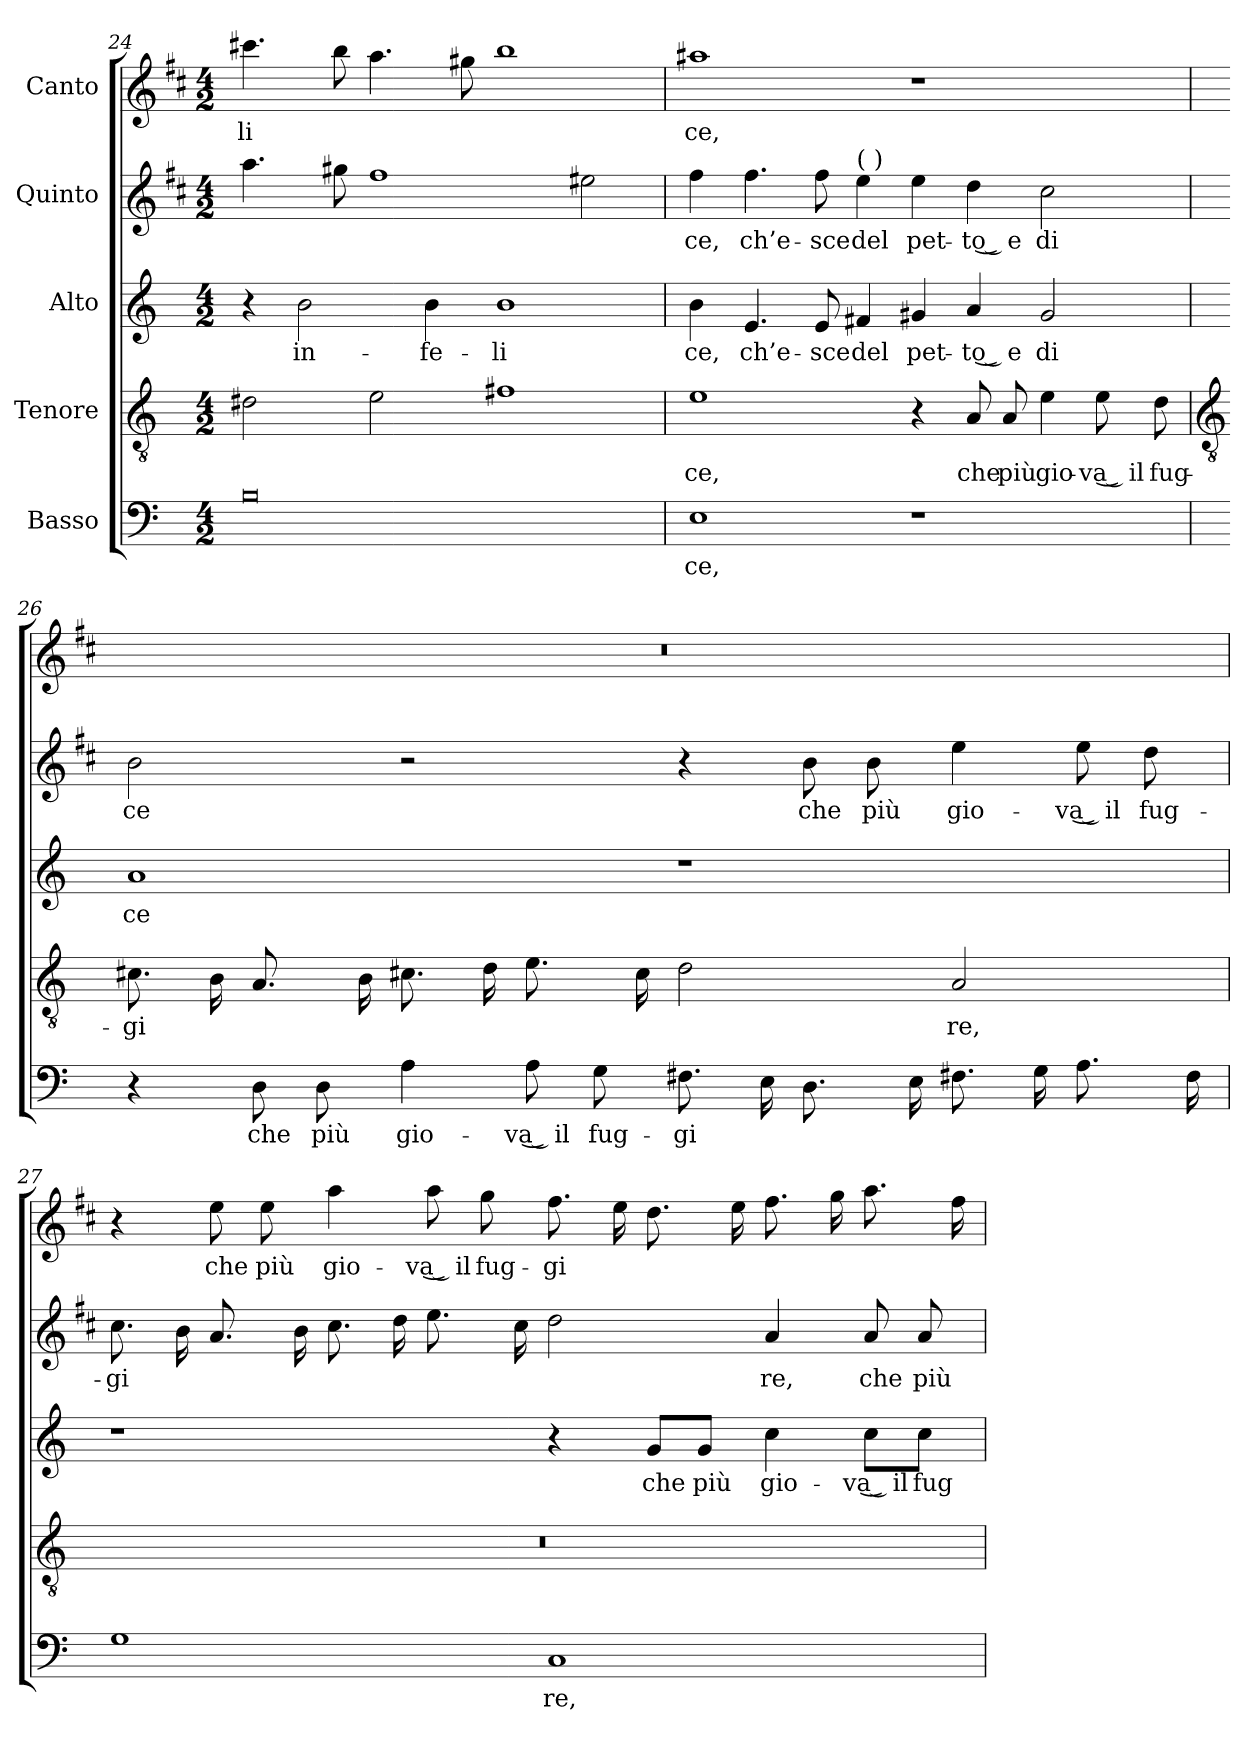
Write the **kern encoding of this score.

**kern	**text	**kern	**text	**kern	**text	**kern	**text	**kern	**text
*part5	*part5	*part4	*part4	*part3	*part3	*part2	*part2	*part1	*part1
*staff5	*staff5	*staff4	*staff4	*staff3	*staff3	*staff2	*staff2	*staff1	*staff1
*I"Basso	*	*I"Tenore	*	*I"Alto	*	*I"Quinto	*	*I"Canto	*
*clefF4	*	*clefGv2	*	*clefG2	*	*clefG2	*	*clefG2	*
*	*	*	*	*	*	*ITrd1c2	*	*ITrd1c2	*
*k[]	*	*k[]	*	*k[]	*	*k[]	*	*k[]	*
*C:	*	*C:	*	*C:	*	*C:	*	*C:	*
*M4/2	*	*M4/2	*	*M4/2	*	*M4/2	*	*M4/2	*
=24	=24	=24	=24	=24	=24	=24	=24	=24	=24
!	!	!	!	!	!	!	!	!	!LO:LY:b
0B	.	2d#X	.	4r	.	4.gg	.	4.bbn	-li
!	!	!	!	!	!LO:LY:b	!	!	!	!
.	.	.	.	2b	in-	.	.	.	.
.	.	.	.	.	.	8ff#X	.	8aa	.
.	.	2e	.	.	.	1ee	.	4.gg	.
!	!	!	!	!	!LO:LY:b	!	!	!	!
.	.	.	.	4b	-fe-	.	.	.	.
.	.	.	.	.	.	.	.	8ff#X	.
!	!	!	!	!	!LO:LY:b	!	!	!	!
.	.	1f#X	.	1b	-li	.	.	1aa	.
.	.	.	.	.	.	2dd#X	.	.	.
=25	=25	=25	=25	=25	=25	=25	=25	=25	=25
!	!LO:LY:b	!	!LO:LY:b	!	!LO:LY:b	!	!LO:LY:b	!	!LO:LY:b
1E	ce,	1e	ce,	4b	ce,	4ee	ce,	1gg#X	ce,
!	!	!	!	!	!LO:LY:b	!	!LO:LY:b	!	!
.	.	.	.	4.e	ch’e-	4.ee	ch’e-	.	.
!	!	!	!	!	!LO:LY:b	!	!LO:LY:b	!	!
.	.	.	.	8e	-sce	8ee	-sce	.	.
!	!	!	!	!	!	!LO:TX:a:t=(  )	!	!	!
!	!	!	!	!	!LO:LY:b	!	!LO:LY:b	!	!
.	.	.	.	4f#X	del	4dd	del	.	.
!	!	!	!	!	!LO:LY:b	!	!LO:LY:b	!	!
1r	.	4r	.	4g#X	pet-	4dd	pet-	1r	.
!	!	!	!LO:LY:b	!	!LO:LY:b	!	!LO:LY:b	!	!
.	.	8A	che	4a	-to͜ e	4cc	-to͜ e	.	.
!	!	!	!LO:LY:b	!	!	!	!	!	!
.	.	8A	più	.	.	.	.	.	.
!	!	!	!LO:LY:b	!	!LO:LY:b	!	!LO:LY:b	!	!
.	.	4e	gio-	2g#	di	2b	di	.	.
!	!	!	!LO:LY:b	!	!	!	!	!	!
.	.	8e	-va͜ il	.	.	.	.	.	.
!	!	!	!LO:LY:b	!	!	!	!	!	!
.	.	8d	fug-	.	.	.	.	.	.
!!LO:LB:g=z
=26	=26	=26	=26	=26	=26	=26	=26	=26	=26
*	*	*clefGv2	*	*	*	*	*	*	*
!	!	!	!LO:LY:b	!	!LO:LY:b	!	!LO:LY:b	!	!
4r	.	8.c#XL	-gi	1a	ce	2a	ce	0r	.
.	.	16BL	.	.	.	.	.	.	.
!	!LO:LY:b	!	!	!	!	!	!	!	!
8D	che	8.A	.	.	.	.	.	.	.
!	!LO:LY:b	!	!	!	!	!	!	!	!
8D	più	.	.	.	.	.	.	.	.
.	.	16BJ	.	.	.	.	.	.	.
!	!LO:LY:b	!	!	!	!	!	!	!	!
4A	gio-	8.c#XL	.	.	.	2r	.	.	.
.	.	16dL	.	.	.	.	.	.	.
!	!LO:LY:b	!	!	!	!	!	!	!	!
8A	-va͜ il	8.e	.	.	.	.	.	.	.
!	!LO:LY:b	!	!	!	!	!	!	!	!
8G	fug-	.	.	.	.	.	.	.	.
.	.	16c#J	.	.	.	.	.	.	.
!	!LO:LY:b	!	!	!	!	!	!	!	!
8.F#XL	-gi	2d	.	1r	.	4r	.	.	.
16EL	.	.	.	.	.	.	.	.	.
!	!	!	!	!	!	!	!LO:LY:b	!	!
8.D	.	.	.	.	.	8a	che	.	.
!	!	!	!	!	!	!	!LO:LY:b	!	!
.	.	.	.	.	.	8a	più	.	.
16EJ	.	.	.	.	.	.	.	.	.
!	!	!	!LO:LY:b	!	!	!	!LO:LY:b	!	!
8.F#XL	.	2A	re,	.	.	4dd	gio-	.	.
16GL	.	.	.	.	.	.	.	.	.
!	!	!	!	!	!	!	!LO:LY:b	!	!
8.A	.	.	.	.	.	8dd	-va͜ il	.	.
!	!	!	!	!	!	!	!LO:LY:b	!	!
.	.	.	.	.	.	8cc	fug-	.	.
16F#J	.	.	.	.	.	.	.	.	.
=27	=27	=27	=27	=27	=27	=27	=27	=27	=27
!	!	!	!	!	!	!	!LO:LY:b	!	!
1G	.	0r	.	1r	.	8.bL	-gi	4r	.
.	.	.	.	.	.	16aL	.	.	.
!	!	!	!	!	!	!	!	!	!LO:LY:b
.	.	.	.	.	.	8.g	.	8dd	che
!	!	!	!	!	!	!	!	!	!LO:LY:b
.	.	.	.	.	.	.	.	8dd	più
.	.	.	.	.	.	16aJ	.	.	.
!	!	!	!	!	!	!	!	!	!LO:LY:b
.	.	.	.	.	.	8.bL	.	4gg	gio-
.	.	.	.	.	.	16ccL	.	.	.
!	!	!	!	!	!	!	!	!	!LO:LY:b
.	.	.	.	.	.	8.dd	.	8gg	-va͜ il
!	!	!	!	!	!	!	!	!	!LO:LY:b
.	.	.	.	.	.	.	.	8ff	fug-
.	.	.	.	.	.	16bJ	.	.	.
!	!LO:LY:b	!	!	!	!	!	!	!	!LO:LY:b
1C	re,	.	.	4r	.	2cc	.	8.eeL	-gi
.	.	.	.	.	.	.	.	16ddL	.
!	!	!	!	!	!LO:LY:b	!	!	!	!
.	.	.	.	8g/L	che	.	.	8.cc	.
!	!	!	!	!	!LO:LY:b	!	!	!	!
.	.	.	.	8g/J	più	.	.	.	.
.	.	.	.	.	.	.	.	16ddJ	.
!	!	!	!	!	!LO:LY:b	!	!LO:LY:b	!	!
.	.	.	.	4cc	gio-	4g	re,	8.eeL	.
.	.	.	.	.	.	.	.	16ffL	.
!	!	!	!	!	!LO:LY:b	!	!LO:LY:b	!	!
.	.	.	.	8cc\L	-va͜ il	8g	che	8.gg	.
!	!	!	!	!	!LO:LY:b	!	!LO:LY:b	!	!
.	.	.	.	8cc\J	fug-	8g	più	.	.
.	.	.	.	.	.	.	.	16eeJ	.
=	=	=	=	=	=	=	=	=	=
*-	*-	*-	*-	*-	*-	*-	*-	*-	*-
